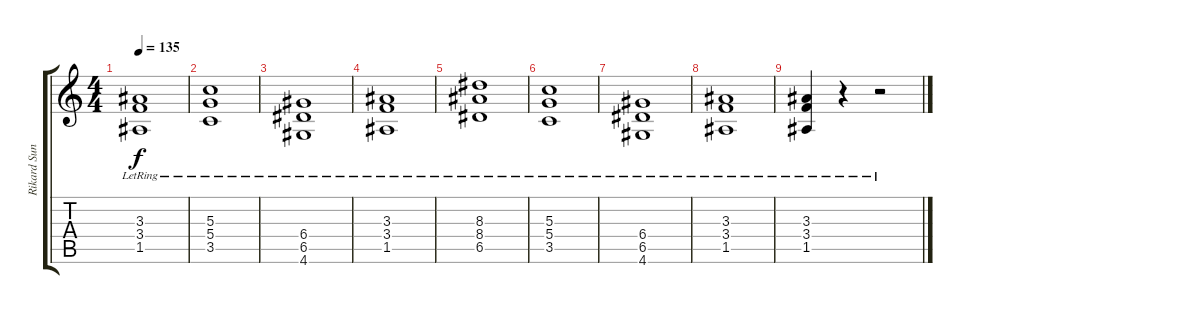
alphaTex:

\track ("Rikard Sunden" "Rikard Sun") {instrument acousticguitarnylon}
\staff {score tabs}
\tuning (E4 B3 G3 D3 A2 E2) {hide}
\ts (4 4)
\tempo 135
\clef g2
\ks c
(3.3 3.4 1.5{lr}).1{dy f} |
(5.3 5.4 3.5{lr}).1 |
(6.4 6.5{lr} 4.6).1 |
(3.3 3.4 1.5{lr}).1 |
(8.3 8.4 6.5{lr}).1 |
(5.3 5.4 3.5{lr}).1 |
(6.4 6.5{lr} 4.6).1 |
(3.3 3.4 1.5{lr}).1 |
(3.3 3.4 1.5{lr}).4 r.4 r.2
